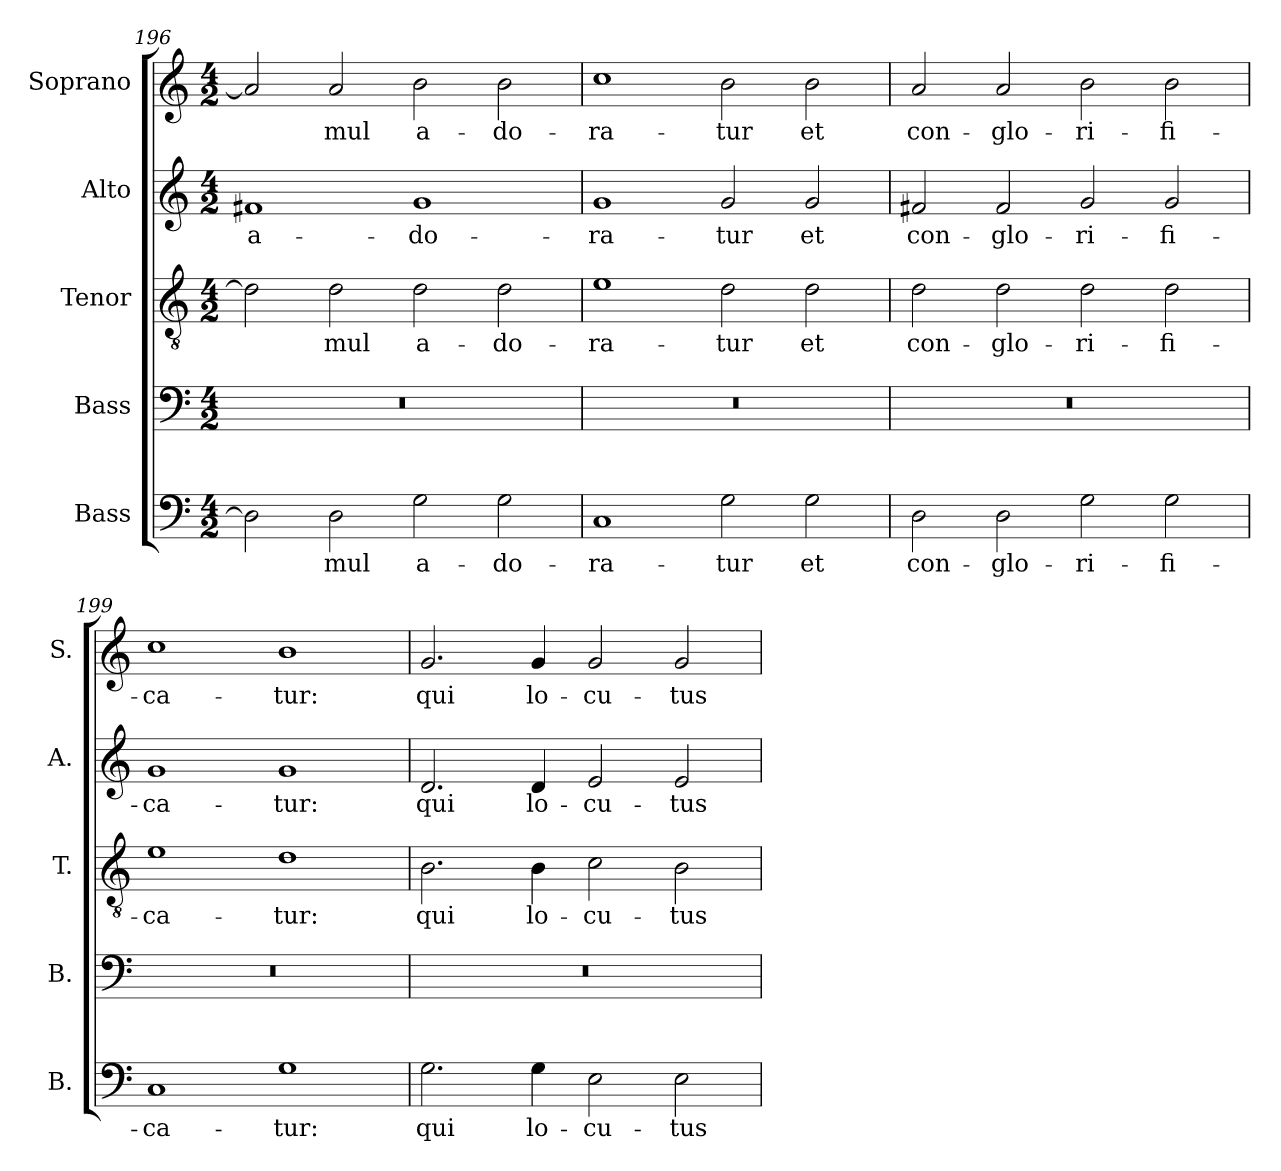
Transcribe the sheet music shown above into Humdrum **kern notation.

**kern	**text	**kern	**kern	**text	**kern	**text	**kern	**text
*part5	*part5	*part4	*part3	*part3	*part2	*part2	*part1	*part1
*staff5	*staff5	*staff4	*staff3	*staff3	*staff2	*staff2	*staff1	*staff1
*I"Bass	*	*I"Bass	*I"Tenor	*	*I"Alto	*	*I"Soprano	*
*I'B.	*	*I'B.	*I'T.	*	*I'A.	*	*I'S.	*
*clefF4	*	*clefF4	*clefGv2	*	*clefG2	*	*clefG2	*
*	*	*	*ITrd7c12	*	*	*	*	*
*k[]	*	*k[]	*k[]	*	*k[]	*	*k[]	*
*C:	*	*C:	*C:	*	*C:	*	*C:	*
*M4/2	*	*M4/2	*M4/2	*	*M4/2	*	*M4/2	*
=196	=196	=196	=196	=196	=196	=196	=196	=196
!	!	!LO:N:vis=1	!	!	!	!	!	!
!	!	!	!	!	!	!LO:LY:b:color=#000000	!	!
2Di\]	.	0r	2Di\]	.	1f#Xi	a-	2ai/]	.
!	!LO:LY:b:color=#000000	!	!	!	!	!	!	!
!	!	!	!	!LO:LY:b:color=#000000	!	!	!	!
!	!	!	!	!	!	!	!	!LO:LY:b:color=#000000
2Di\	-mul	.	2Di\	-mul	.	.	2ai/	-mul
!	!LO:LY:b:color=#000000	!	!	!	!	!	!	!
!	!	!	!	!LO:LY:b:color=#000000	!	!	!	!
!	!	!	!	!	!	!LO:LY:b:color=#000000	!	!
!	!	!	!	!	!	!	!	!LO:LY:b:color=#000000
2Gi\	a-	.	2Di\	a-	1gi	-do-	2bi\	a-
!	!LO:LY:b:color=#000000	!	!	!	!	!	!	!
!	!	!	!	!LO:LY:b:color=#000000	!	!	!	!
!	!	!	!	!	!	!	!	!LO:LY:b:color=#000000
2Gi\	-do-	.	2Di\	-do-	.	.	2bi\	-do-
=197	=197	=197	=197	=197	=197	=197	=197	=197
!	!LO:LY:b:color=#000000	!LO:N:vis=1	!	!	!	!	!	!
!	!	!	!	!LO:LY:b:color=#000000	!	!	!	!
!	!	!	!	!	!	!LO:LY:b:color=#000000	!	!
!	!	!	!	!	!	!	!	!LO:LY:b:color=#000000
1Ci	-ra-	0r	1Ei	-ra-	1gi	-ra-	1cci	-ra-
!	!LO:LY:b:color=#000000	!	!	!	!	!	!	!
!	!	!	!	!LO:LY:b:color=#000000	!	!	!	!
!	!	!	!	!	!	!LO:LY:b:color=#000000	!	!
!	!	!	!	!	!	!	!	!LO:LY:b:color=#000000
2Gi\	-tur	.	2Di\	-tur	2gi/	-tur	2bi\	-tur
!	!LO:LY:b:color=#000000	!	!	!	!	!	!	!
!	!	!	!	!LO:LY:b:color=#000000	!	!	!	!
!	!	!	!	!	!	!LO:LY:b:color=#000000	!	!
!	!	!	!	!	!	!	!	!LO:LY:b:color=#000000
2Gi\	et	.	2Di\	et	2gi/	et	2bi\	et
!!LO:LB:g=z
=198	=198	=198	=198	=198	=198	=198	=198	=198
!	!LO:LY:b:color=#000000	!LO:N:vis=1	!	!	!	!	!	!
!	!	!	!	!LO:LY:b:color=#000000	!	!	!	!
!	!	!	!	!	!	!LO:LY:b:color=#000000	!	!
!	!	!	!	!	!	!	!	!LO:LY:b:color=#000000
2Di\	con-	0r	2Di\	con-	2f#Xi/	con-	2ai/	con-
!	!LO:LY:b:color=#000000	!	!	!	!	!	!	!
!	!	!	!	!LO:LY:b:color=#000000	!	!	!	!
!	!	!	!	!	!	!LO:LY:b:color=#000000	!	!
!	!	!	!	!	!	!	!	!LO:LY:b:color=#000000
2Di\	-glo-	.	2Di\	-glo-	2f#i/	-glo-	2ai/	-glo-
!	!LO:LY:b:color=#000000	!	!	!	!	!	!	!
!	!	!	!	!LO:LY:b:color=#000000	!	!	!	!
!	!	!	!	!	!	!LO:LY:b:color=#000000	!	!
!	!	!	!	!	!	!	!	!LO:LY:b:color=#000000
2Gi\	-ri-	.	2Di\	-ri-	2gi/	-ri-	2bi\	-ri-
!	!LO:LY:b:color=#000000	!	!	!	!	!	!	!
!	!	!	!	!LO:LY:b:color=#000000	!	!	!	!
!	!	!	!	!	!	!LO:LY:b:color=#000000	!	!
!	!	!	!	!	!	!	!	!LO:LY:b:color=#000000
2Gi\	-fi-	.	2Di\	-fi-	2gi/	-fi-	2bi\	-fi-
=199	=199	=199	=199	=199	=199	=199	=199	=199
!	!LO:LY:b:color=#000000	!LO:N:vis=1	!	!	!	!	!	!
!	!	!	!	!LO:LY:b:color=#000000	!	!	!	!
!	!	!	!	!	!	!LO:LY:b:color=#000000	!	!
!	!	!	!	!	!	!	!	!LO:LY:b:color=#000000
1Ci	-ca-	0r	1Ei	-ca-	1gi	-ca-	1cci	-ca-
!	!LO:LY:b:color=#000000	!	!	!	!	!	!	!
!	!	!	!	!LO:LY:b:color=#000000	!	!	!	!
!	!	!	!	!	!	!LO:LY:b:color=#000000	!	!
!	!	!	!	!	!	!	!	!LO:LY:b:color=#000000
1Gi	-tur:	.	1Di	-tur:	1gi	-tur:	1bi	-tur:
=200	=200	=200	=200	=200	=200	=200	=200	=200
!	!LO:LY:b:color=#000000	!LO:N:vis=1	!	!	!	!	!	!
!	!	!	!	!LO:LY:b:color=#000000	!	!	!	!
!	!	!	!	!	!	!LO:LY:b:color=#000000	!	!
!	!	!	!	!	!	!	!	!LO:LY:b:color=#000000
2.Gi\	qui	0r	2.BBi\	qui	2.di/	qui	2.gi/	qui
!	!LO:LY:b:color=#000000	!	!	!	!	!	!	!
!	!	!	!	!LO:LY:b:color=#000000	!	!	!	!
!	!	!	!	!	!	!LO:LY:b:color=#000000	!	!
!	!	!	!	!	!	!	!	!LO:LY:b:color=#000000
4Gi\	lo-	.	4BBi\	lo-	4di/	lo-	4gi/	lo-
!	!LO:LY:b:color=#000000	!	!	!	!	!	!	!
!	!	!	!	!LO:LY:b:color=#000000	!	!	!	!
!	!	!	!	!	!	!LO:LY:b:color=#000000	!	!
!	!	!	!	!	!	!	!	!LO:LY:b:color=#000000
2Ei\	-cu-	.	2Ci\	-cu-	2ei/	-cu-	2gi/	-cu-
!	!LO:LY:b:color=#000000	!	!	!	!	!	!	!
!	!	!	!	!LO:LY:b:color=#000000	!	!	!	!
!	!	!	!	!	!	!LO:LY:b:color=#000000	!	!
!	!	!	!	!	!	!	!	!LO:LY:b:color=#000000
2Ei\	-tus	.	2BBi\	-tus	2ei/	-tus	2gi/	-tus
=	=	=	=	=	=	=	=	=
*-	*-	*-	*-	*-	*-	*-	*-	*-
